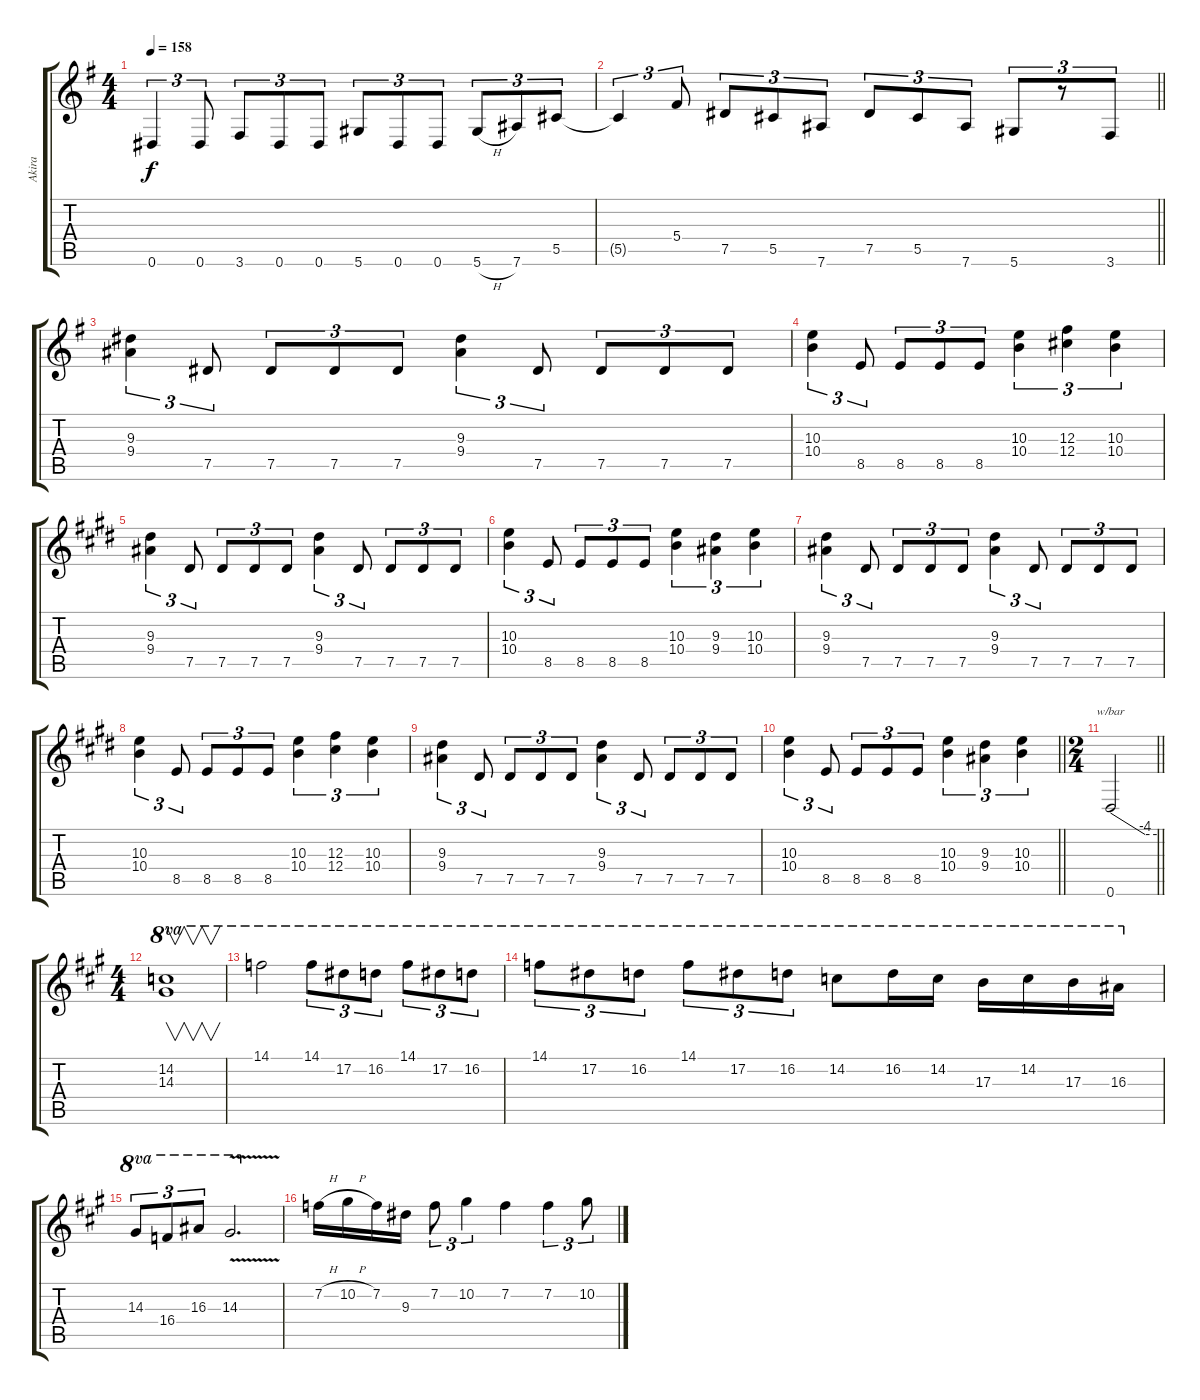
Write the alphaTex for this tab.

\track ("Akira" "Akira") {instrument distortionguitar}
\staff {score tabs}
\tuning (Eb4 Bb3 Gb3 Db3 Ab2 Eb2) {hide}
\ts (4 4)
\tempo 158
\clef g2
\ks g
0.6.4{tu (3 2) dy f} 0.6.8{tu (3 2)} 3.6.8{tu (3 2)} 0.6.8{tu (3 2)} 0.6.8{tu (3 2)} 5.6.8{tu (3 2)} 0.6.8{tu (3 2)} 0.6.8{tu (3 2)} 5.6{h}.8{tu (3 2)} 7.6.8{tu (3 2)} 5.5.8{tu (3 2)} |
\barLineRight lightlight
5.5{t}.4{tu (3 2)} 5.4.8{tu (3 2)} 7.5.8{tu (3 2)} 5.5.8{tu (3 2)} 7.6.8{tu (3 2)} 7.5.8{tu (3 2)} 5.5.8{tu (3 2)} 7.6.8{tu (3 2)} 5.6.8{tu (3 2)} r.8{tu (3 2)} 3.6.8{tu (3 2)} |
\section ("" " ")
(9.3 9.4).4{tu (3 2)} 7.5.8{tu (3 2)} 7.5.8{tu (3 2)} 7.5.8{tu (3 2)} 7.5.8{tu (3 2)} (9.3 9.4).4{tu (3 2)} 7.5.8{tu (3 2)} 7.5.8{tu (3 2)} 7.5.8{tu (3 2)} 7.5.8{tu (3 2)} |
(10.3 10.4).4{tu (3 2)} 8.5.8{tu (3 2)} 8.5.8{tu (3 2)} 8.5.8{tu (3 2)} 8.5.8{tu (3 2)} (10.3 10.4).4{tu (3 2)} (12.3 12.4).4{tu (3 2)} (10.3 10.4).4{tu (3 2)} |
\ks e
(9.3 9.4).4{tu (3 2)} 7.5.8{tu (3 2)} 7.5.8{tu (3 2)} 7.5.8{tu (3 2)} 7.5.8{tu (3 2)} (9.3 9.4).4{tu (3 2)} 7.5.8{tu (3 2)} 7.5.8{tu (3 2)} 7.5.8{tu (3 2)} 7.5.8{tu (3 2)} |
\ks c#minor
(10.3 10.4).4{tu (3 2)} 8.5.8{tu (3 2)} 8.5.8{tu (3 2)} 8.5.8{tu (3 2)} 8.5.8{tu (3 2)} (10.3 10.4).4{tu (3 2)} (9.3 9.4).4{tu (3 2)} (10.3 10.4).4{tu (3 2)} |
(9.3 9.4).4{tu (3 2)} 7.5.8{tu (3 2)} 7.5.8{tu (3 2)} 7.5.8{tu (3 2)} 7.5.8{tu (3 2)} (9.3 9.4).4{tu (3 2)} 7.5.8{tu (3 2)} 7.5.8{tu (3 2)} 7.5.8{tu (3 2)} 7.5.8{tu (3 2)} |
(10.3 10.4).4{tu (3 2)} 8.5.8{tu (3 2)} 8.5.8{tu (3 2)} 8.5.8{tu (3 2)} 8.5.8{tu (3 2)} (10.3 10.4).4{tu (3 2)} (12.3 12.4).4{tu (3 2)} (10.3 10.4).4{tu (3 2)} |
(9.3 9.4).4{tu (3 2)} 7.5.8{tu (3 2)} 7.5.8{tu (3 2)} 7.5.8{tu (3 2)} 7.5.8{tu (3 2)} (9.3 9.4).4{tu (3 2)} 7.5.8{tu (3 2)} 7.5.8{tu (3 2)} 7.5.8{tu (3 2)} 7.5.8{tu (3 2)} |
\barLineRight lightlight
(10.3 10.4).4{tu (3 2)} 8.5.8{tu (3 2)} 8.5.8{tu (3 2)} 8.5.8{tu (3 2)} 8.5.8{tu (3 2)} (10.3 10.4).4{tu (3 2)} (9.3 9.4).4{tu (3 2)} (10.3 10.4).4{tu (3 2)} |
\ts (2 4)
\barLineRight lightlight
0.6.2{tbe (custom default 0 0 45 -16 60 -16)} |
\ts (4 4)
\ks a
(14.2 14.3).1{v ot 8va} |
14.1.2{ot 8va} 14.1.8{tu (3 2) ot 8va} 17.2.8{tu (3 2) ot 8va} 16.2.8{tu (3 2) ot 8va} 14.1.8{tu (3 2) ot 8va} 17.2.8{tu (3 2) ot 8va} 16.2.8{tu (3 2) ot 8va} |
14.1.8{tu (3 2) ot 8va} 17.2.8{tu (3 2) ot 8va} 16.2.8{tu (3 2) ot 8va} 14.1.8{tu (3 2) ot 8va} 17.2.8{tu (3 2) ot 8va} 16.2.8{tu (3 2) ot 8va} 14.2.8{ot 8va} 16.2.16{ot 8va} 14.2.16{ot 8va} 17.3.16{ot 8va} 14.2.16{ot 8va} 17.3.16{ot 8va} 16.3.16{ot 8va} |
14.3.8{tu (3 2) ot 8va} 16.4.8{tu (3 2) ot 8va} 16.3.8{tu (3 2) ot 8va} 14.3{v}.2{d ot 8va} |
7.2{h}.16 10.2{h}.16 7.2.16 9.3.16 7.2.8{tu (3 2)} 10.2.4{tu (3 2)} 7.2.4 7.2.4{tu (3 2)} 10.2.8{tu (3 2)}
